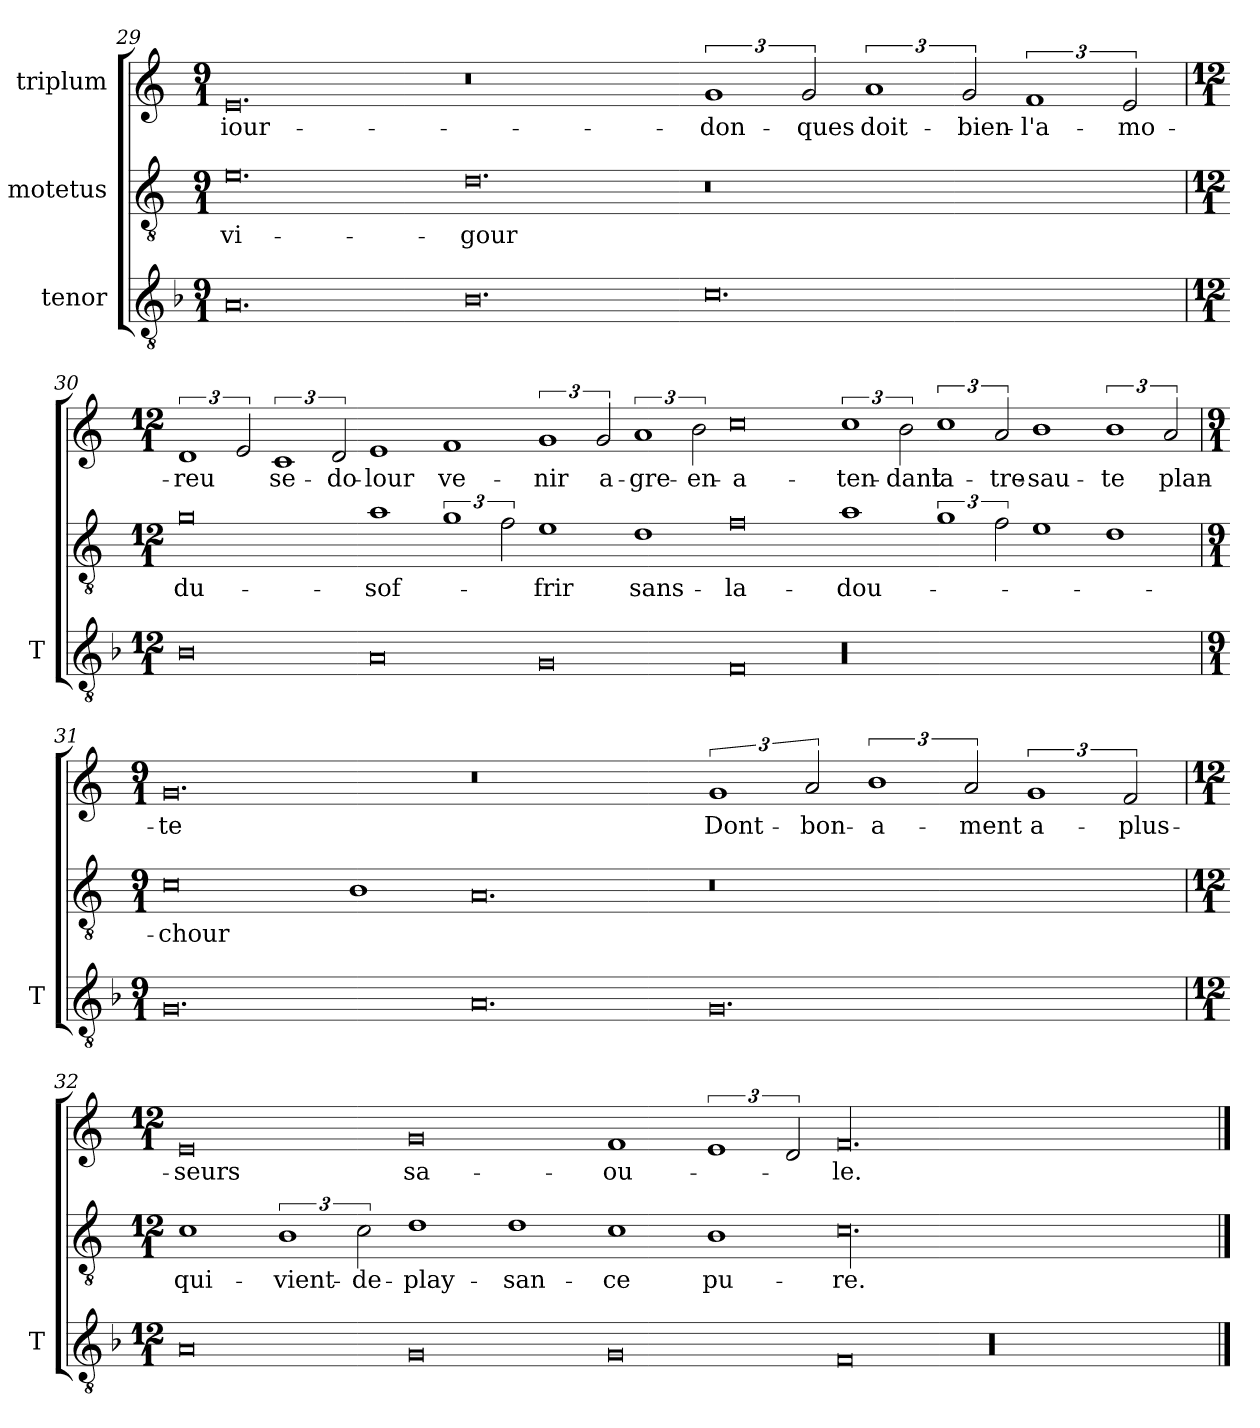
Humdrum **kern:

**kern	**kern	**text	**kern	**text
*part3	*part2	*part2	*part1	*part1
*staff3	*staff2	*staff2	*staff1	*staff1
*I"tenor	*I"motetus	*	*I"triplum	*
*I'T	*	*	*	*
!!LO:LB:g=z
*clefGv2	*clefGv2	*	*clefG2	*
*k[b-]	*k[]	*	*k[]	*
*F:	*C:	*	*C:	*
*M9/1	*M9/1	*	*M9/1	*
=29	=29	=29	=29	=29
0.A/	0.e\	vi-	0.e/	iour-
0.B-\	0.d\	-gour	0.r	.
0.c\	0.r	.	3%2g/	don-
.	.	.	3g/	-ques
.	.	.	3%2a/	doit-
.	.	.	3g/	bien-
.	.	.	3%2f/	l'a-
.	.	.	3e/	-mo-
!!LO:PB:g=z
=30	=30	=30	=30	=30
*M12/1	*M12/1	*	*M12/1	*
0B-i\	0g\	du-	3%2d/	-reu
.	.	.	3e/	.
.	.	.	3%2c/	se-
.	.	.	3d/	do-
0Ai/	1a\	sof-	1e/	-lour
.	3%2g\	.	1f/	ve-
.	3f\	.	.	.
0Gi/	1e\	-frir	3%2g/	-nir
.	.	.	3g/	a-
.	1d\	sans-	3%2a/	gre-
.	.	.	3b\	en-
0Fi/	0f\	la-	0cc\	a-
00r	1a\	dou-	3%2cc\	-ten-
.	.	.	3b\	-dant
.	3%2g\	.	3%2cc\	la-
.	3f\	.	3a/	tre-
.	1e\	.	1b\	-sau-
.	1d\	.	3%2b\	-te
.	.	.	3a/	plan-
!!LO:LB:g=z
=31	=31	=31	=31	=31
*M9/1	*M9/1	*	*M9/1	*
0.G/	0c\	-chour	0.g/	-te
.	1B\	.	.	.
0.A/	0.A/	.	0.r	.
0.G/	0.r	.	3%2g/	Dont-
.	.	.	3a/	bon-
.	.	.	3%2b\	-a-
.	.	.	3a/	-ment
.	.	.	3%2g/	a-
.	.	.	3f/	plus-
=32	=32	=32	=32	=32
*M12/1	*M12/1	*	*M12/1	*
0Ai/	1c\	qui-	0e/	-seurs
.	3%2B\	vient-	.	.
.	3c\	de-	.	.
0Gi/	1d\	play-	0g/	sa-
.	1d\	-san-	.	.
0Gi/	1c\	-ce	1f/	-ou-
.	1B\	pu-	3%2e/	.
.	.	.	3d/	.
0Fi/	00.c\	-re.	00.f/	-le.
00r	.	.	.	.
==	==	==	==	==
*-	*-	*-	*-	*-
